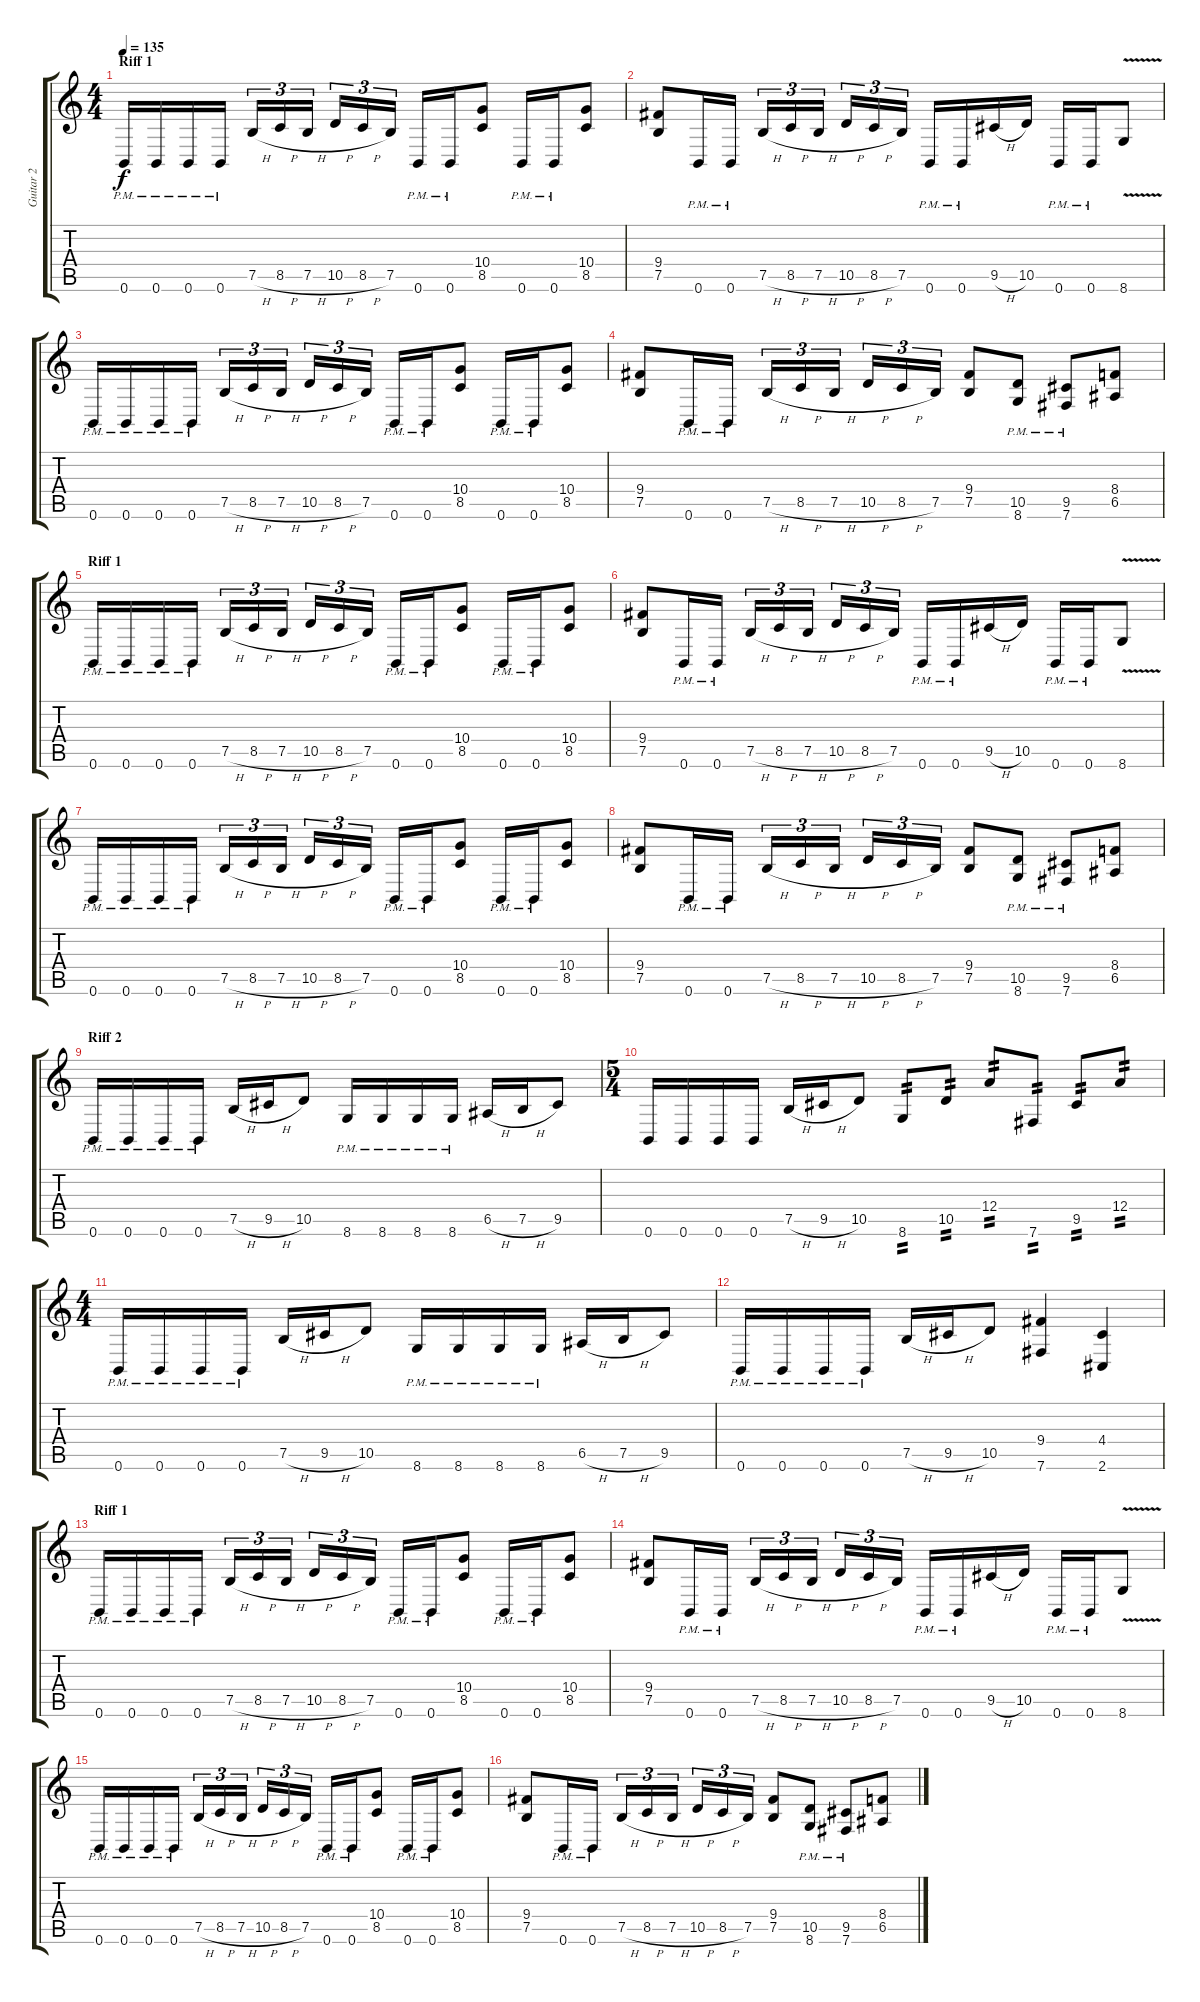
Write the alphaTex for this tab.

\track ("Guitar 2" "Guitar 2") {instrument distortionguitar}
\staff {score tabs}
\tuning (B3 Gb3 D3 A2 E2 B1) {hide}
\ts (4 4)
\section ("" "Riff 1")
\tempo 135
\clef g2
\ks c
0.6{pm}.16{dy f instrument distortionguitar} 0.6{pm}.16 0.6{pm}.16 0.6{pm}.16 7.5{h}.16{tu (3 2)} 8.5{h}.16{tu (3 2)} 7.5{h}.16{tu (3 2)} 10.5{h}.16{tu (3 2)} 8.5{h}.16{tu (3 2)} 7.5.16{tu (3 2)} 0.6{pm}.16 0.6{pm}.16 (10.4 8.5).8 0.6{pm}.16 0.6{pm}.16 (10.4 8.5).8 |
(9.4 7.5).8 0.6{pm}.16 0.6{pm}.16 7.5{h}.16{tu (3 2)} 8.5{h}.16{tu (3 2)} 7.5{h}.16{tu (3 2)} 10.5{h}.16{tu (3 2)} 8.5{h}.16{tu (3 2)} 7.5.16{tu (3 2)} 0.6{pm}.16 0.6{pm}.16 9.5{h}.16 10.5.16 0.6{pm}.16 0.6{pm}.16 8.6{v}.8 |
0.6{pm}.16 0.6{pm}.16 0.6{pm}.16 0.6{pm}.16 7.5{h}.16{tu (3 2)} 8.5{h}.16{tu (3 2)} 7.5{h}.16{tu (3 2)} 10.5{h}.16{tu (3 2)} 8.5{h}.16{tu (3 2)} 7.5.16{tu (3 2)} 0.6{pm}.16 0.6{pm}.16 (10.4 8.5).8 0.6{pm}.16 0.6{pm}.16 (10.4 8.5).8 |
(9.4 7.5).8 0.6{pm}.16 0.6{pm}.16 7.5{h}.16{tu (3 2)} 8.5{h}.16{tu (3 2)} 7.5{h}.16{tu (3 2)} 10.5{h}.16{tu (3 2)} 8.5{h}.16{tu (3 2)} 7.5.16{tu (3 2)} (9.4 7.5).8 (10.5 8.6{pm}).8 (9.5 7.6{pm}).8 (8.4 6.5).8 |
\section ("" "Riff 1")
0.6{pm}.16 0.6{pm}.16 0.6{pm}.16 0.6{pm}.16 7.5{h}.16{tu (3 2)} 8.5{h}.16{tu (3 2)} 7.5{h}.16{tu (3 2)} 10.5{h}.16{tu (3 2)} 8.5{h}.16{tu (3 2)} 7.5.16{tu (3 2)} 0.6{pm}.16 0.6{pm}.16 (10.4 8.5).8 0.6{pm}.16 0.6{pm}.16 (10.4 8.5).8 |
(9.4 7.5).8 0.6{pm}.16 0.6{pm}.16 7.5{h}.16{tu (3 2)} 8.5{h}.16{tu (3 2)} 7.5{h}.16{tu (3 2)} 10.5{h}.16{tu (3 2)} 8.5{h}.16{tu (3 2)} 7.5.16{tu (3 2)} 0.6{pm}.16 0.6{pm}.16 9.5{h}.16 10.5.16 0.6{pm}.16 0.6{pm}.16 8.6{v}.8 |
0.6{pm}.16 0.6{pm}.16 0.6{pm}.16 0.6{pm}.16 7.5{h}.16{tu (3 2)} 8.5{h}.16{tu (3 2)} 7.5{h}.16{tu (3 2)} 10.5{h}.16{tu (3 2)} 8.5{h}.16{tu (3 2)} 7.5.16{tu (3 2)} 0.6{pm}.16 0.6{pm}.16 (10.4 8.5).8 0.6{pm}.16 0.6{pm}.16 (10.4 8.5).8 |
(9.4 7.5).8 0.6{pm}.16 0.6{pm}.16 7.5{h}.16{tu (3 2)} 8.5{h}.16{tu (3 2)} 7.5{h}.16{tu (3 2)} 10.5{h}.16{tu (3 2)} 8.5{h}.16{tu (3 2)} 7.5.16{tu (3 2)} (9.4 7.5).8 (10.5 8.6{pm}).8 (9.5 7.6{pm}).8 (8.4 6.5).8 |
\section ("" "Riff 2")
0.6{pm}.16 0.6{pm}.16 0.6{pm}.16 0.6{pm}.16 7.5{h}.16 9.5{h}.16 10.5.8 8.6{pm}.16 8.6{pm}.16 8.6{pm}.16 8.6{pm}.16 6.5{h}.16 7.5{h}.16 9.5.8 |
\ts (5 4)
0.6.16 0.6.16 0.6.16 0.6.16 7.5{h}.16 9.5{h}.16 10.5.8 8.6.8{tp 2} 10.5.8{tp 2} 12.4.8{tp 2} 7.6.8{tp 2} 9.5.8{tp 2} 12.4.8{tp 2} |
\ts (4 4)
0.6{pm}.16 0.6{pm}.16 0.6{pm}.16 0.6{pm}.16 7.5{h}.16 9.5{h}.16 10.5.8 8.6{pm}.16 8.6{pm}.16 8.6{pm}.16 8.6{pm}.16 6.5{h}.16 7.5{h}.16 9.5.8 |
0.6{pm}.16 0.6{pm}.16 0.6{pm}.16 0.6{pm}.16 7.5{h}.16 9.5{h}.16 10.5.8 (9.4 7.6).4 (4.4 2.6).4 |
\section ("" "Riff 1")
0.6{pm}.16 0.6{pm}.16 0.6{pm}.16 0.6{pm}.16 7.5{h}.16{tu (3 2)} 8.5{h}.16{tu (3 2)} 7.5{h}.16{tu (3 2)} 10.5{h}.16{tu (3 2)} 8.5{h}.16{tu (3 2)} 7.5.16{tu (3 2)} 0.6{pm}.16 0.6{pm}.16 (10.4 8.5).8 0.6{pm}.16 0.6{pm}.16 (10.4 8.5).8 |
(9.4 7.5).8 0.6{pm}.16 0.6{pm}.16 7.5{h}.16{tu (3 2)} 8.5{h}.16{tu (3 2)} 7.5{h}.16{tu (3 2)} 10.5{h}.16{tu (3 2)} 8.5{h}.16{tu (3 2)} 7.5.16{tu (3 2)} 0.6{pm}.16 0.6{pm}.16 9.5{h}.16 10.5.16 0.6{pm}.16 0.6{pm}.16 8.6{v}.8 |
0.6{pm}.16 0.6{pm}.16 0.6{pm}.16 0.6{pm}.16 7.5{h}.16{tu (3 2)} 8.5{h}.16{tu (3 2)} 7.5{h}.16{tu (3 2)} 10.5{h}.16{tu (3 2)} 8.5{h}.16{tu (3 2)} 7.5.16{tu (3 2)} 0.6{pm}.16 0.6{pm}.16 (10.4 8.5).8 0.6{pm}.16 0.6{pm}.16 (10.4 8.5).8 |
(9.4 7.5).8 0.6{pm}.16 0.6{pm}.16 7.5{h}.16{tu (3 2)} 8.5{h}.16{tu (3 2)} 7.5{h}.16{tu (3 2)} 10.5{h}.16{tu (3 2)} 8.5{h}.16{tu (3 2)} 7.5.16{tu (3 2)} (9.4 7.5).8 (10.5 8.6{pm}).8 (9.5 7.6{pm}).8 (8.4 6.5).8
